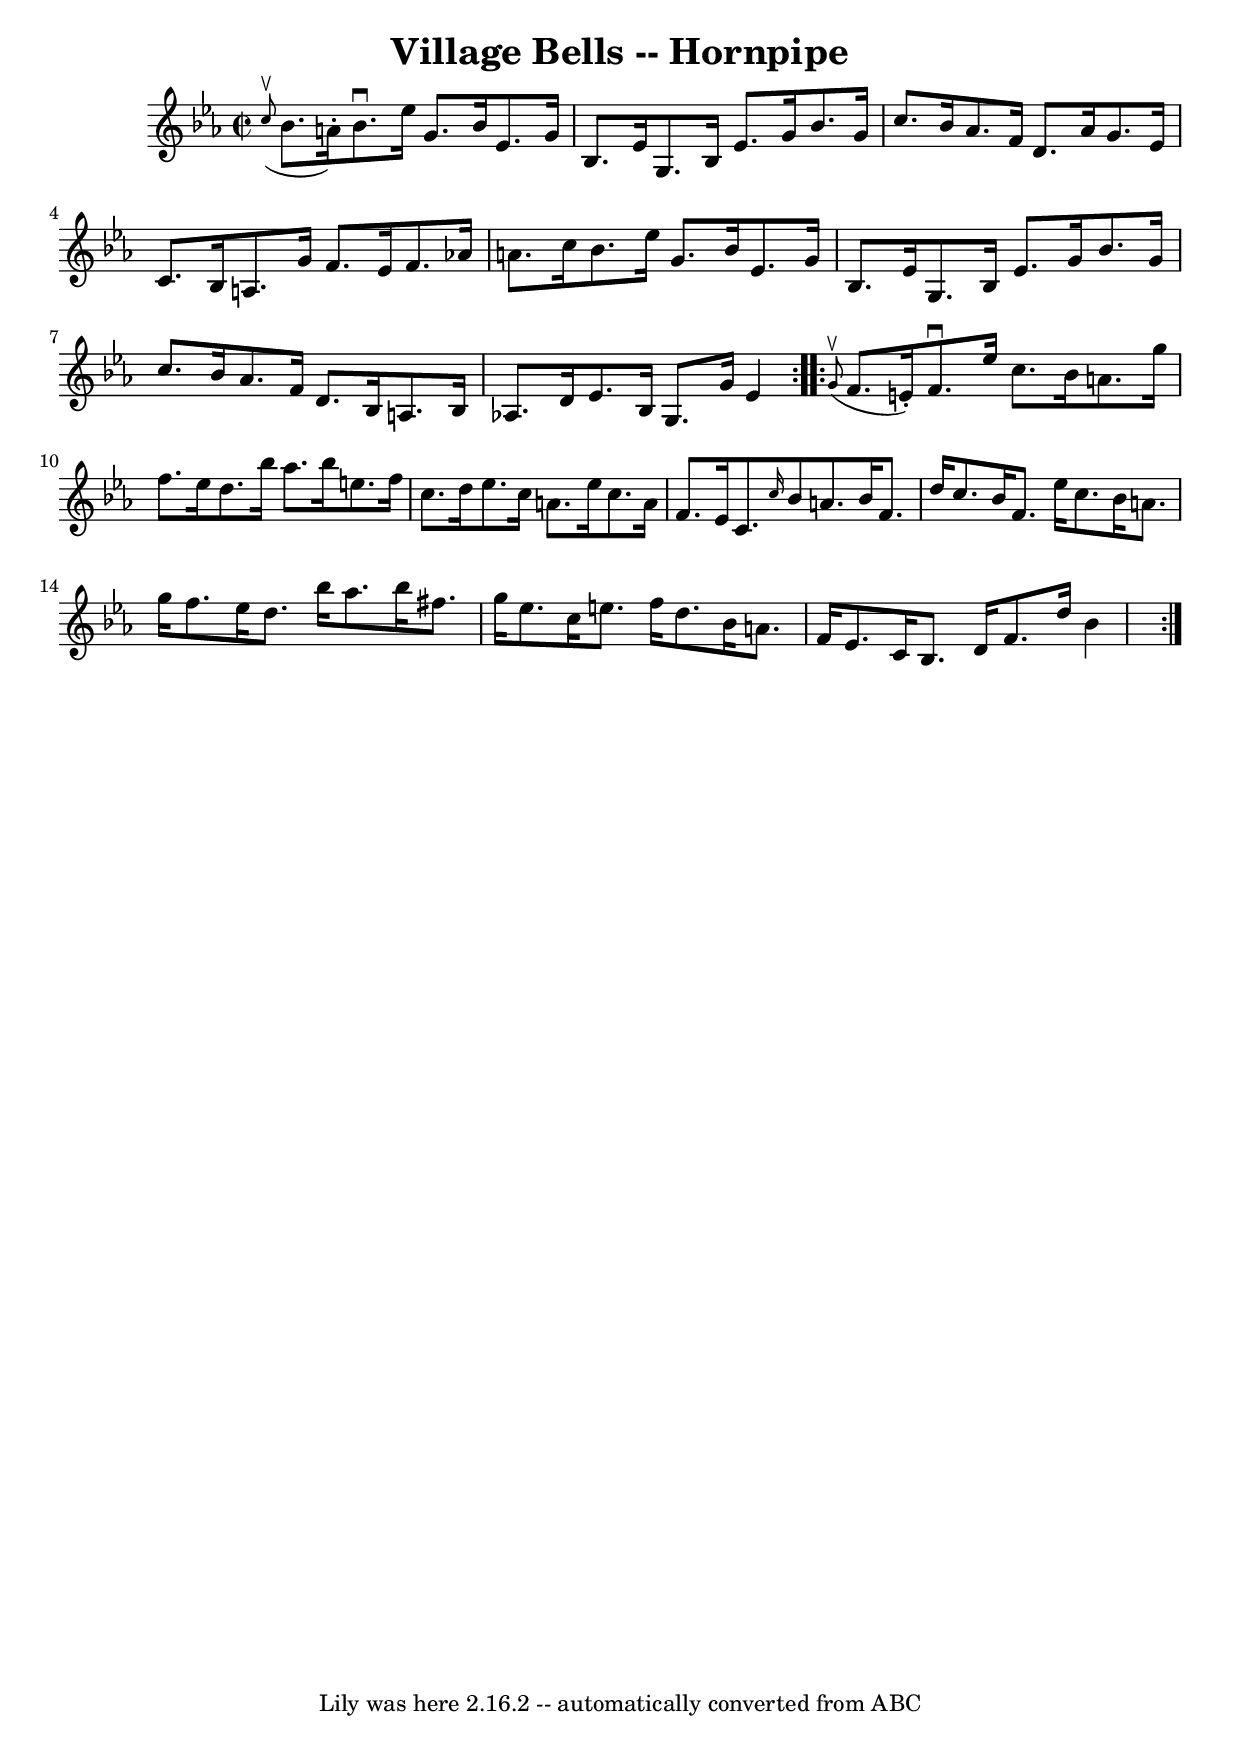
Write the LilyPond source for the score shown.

\version "2.7.40"
\include "Mammoth.ily"
\header {
	%% book = "Cole's 1000 Fiddle Tunes"
	crossRefNumber = "1"
	footnotes = ""
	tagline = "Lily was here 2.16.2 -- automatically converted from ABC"
	title = "Village Bells -- Hornpipe"
}
voicedefault =  {


\repeat volta 2 {
\override Staff.TimeSignature #'style = #'C
 \time 2/2 
\key ees \major   \grace { c''8^\upbow(} bes'8. a'16 -.) 
|
 bes'8.^\downbow ees''16 g'8. bes'16 ees'8. g'16    
bes8. ees'16  |
 g8. bes16 ees'8. g'16 bes'8. g'16    
c''8. bes'16  |
 aes'8. f'16 d'8. aes'16 g'8.    
ees'16 c'8. bes16  |
 a8. g'16 f'8. ees'16 f'8.    
aes'!16 a'8. c''16  |
 bes'8. ees''16 g'8. bes'16    
ees'8. g'16 bes8. ees'16  |
 g8. bes16 ees'8. g'16    
bes'8. g'16 c''8. bes'16  |
 aes'8. f'16 d'8. bes16 
 a8. bes16 aes!8. d'16  |
 ees'8. bes16 g8. g'16    
ees'4  }     \repeat volta 2 {   \grace { g'8^\upbow(} f'8. e'16 -. 
-) |
 f'8.^\downbow ees''16 c''8. bes'16 a'8. g''16    
f''8. ees''16  |
 d''8. bes''16 aes''8. bes''16 e''8.    
f''16 c''8. d''16  |
 ees''8. c''16 a'8. ees''16    
c''8. a'16 f'8. ees'16  |
 c'8.  \grace { c''16  } bes'8  
 a'8. bes'16 f'8. d''16 c''8. bes'16  |
 f'8.    
ees''16 c''8. bes'16 a'8. g''16 f''8. ees''16  |
   
d''8. bes''16 aes''8. bes''16 fis''8. g''16 ees''8. c''16  
|
 e''8. f''16 d''8. bes'16 a'8. f'16 ees'8.    
c'16  |
 bes8. d'16 f'8. d''16 bes'4  }   
}

\score{
    <<

	\context Staff="default"
	{
	    \voicedefault 
	}

    >>
	\layout {
	}
	\midi {}
}
